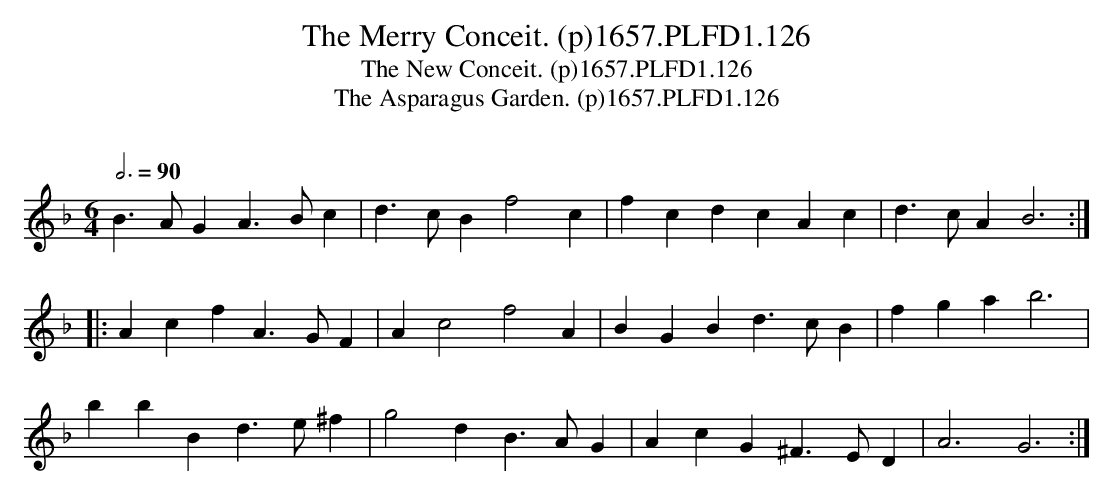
X:1
T:Merry Conceit. (p)1657.PLFD1.126, The
T:New Conceit. (p)1657.PLFD1.126, The
T:Asparagus Garden. (p)1657.PLFD1.126, The
M:6/4
L:1/4
Q:3/4=90
O:
K:Gdor
B>AG A>Bc| d>cB f2 c| fcd cAc| d>cA B3:|
|: Acf A>GF| A c2 f2 A|BGB d>cB| fga b3|
bbB d>e^f| g2 d B>AG| AcG^F>ED |A3 G3:|
